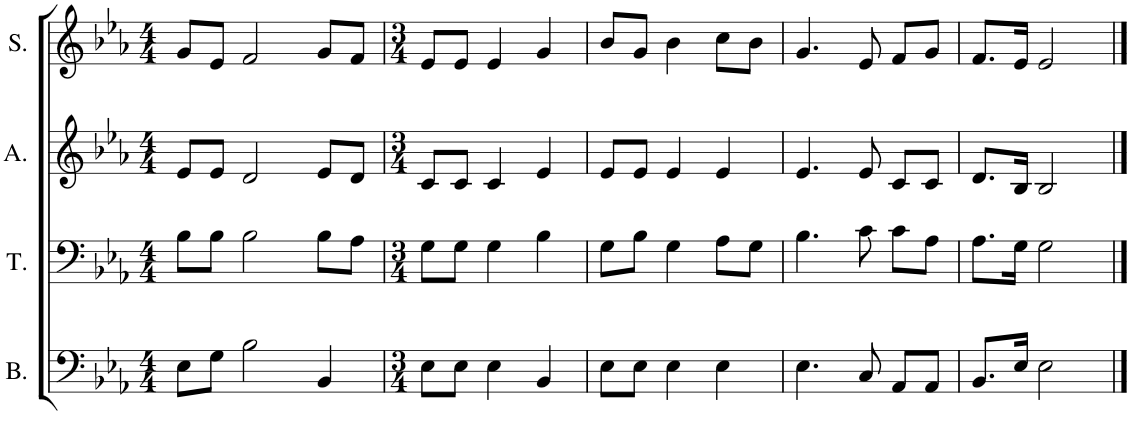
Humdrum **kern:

**kern	**kern	**kern	**kern
*part4	*part3	*part2	*part1
*staff4	*staff3	*staff2	*staff1
*I"Bass	*I"Tenor	*I"Alto	*I"Soprano
*I'B.	*I'T.	*I'A.	*I'S.
!!LO:PB:g=z
*clefF4	*clefF4	*clefG2	*clefG2
*k[b-e-a-]	*k[b-e-a-]	*k[b-e-a-]	*k[b-e-a-]
*M4/4	*M4/4	*M4/4	*M4/4
=13	=13	=13	=13
8E-\L	8B-\L	8e-/L	8g/L
8G\J	8B-\J	8e-/J	8e-/J
2B-\	2B-\	2d/	2f/
4BB-/	8B-\L	8e-/L	8g/L
.	8A-\J	8d/J	8f/J
=14	=14	=14	=14
*M3/4	*M3/4	*M3/4	*M3/4
8E-\L	8G\L	8c/L	8e-/L
8E-\J	8G\J	8c/J	8e-/J
4E-\	4G\	4c/	4e-/
4BB-/	4B-\	4e-/	4g/
=15	=15	=15	=15
8E-\L	8G\L	8e-/L	8b-/L
8E-\J	8B-\J	8e-/J	8g/J
4E-\	4G\	4e-/	4b-\
4E-\	8A-\L	4e-/	8cc\L
.	8G\J	.	8b-\J
=16	=16	=16	=16
4.E-\	4.B-\	4.e-/	4.g/
8C/	8c\	8e-/	8e-/
8AA-/L	8c\L	8c/L	8f/L
8AA-/J	8A-\J	8c/J	8g/J
=17	=17	=17	=17
8.BB-/L	8.A-\L	8.d/L	8.f/L
16E-/Jk	16G\Jk	16B-/Jk	16e-/Jk
2E-\	2G\	2B-/	2e-/
==	==	==	==
*-	*-	*-	*-
